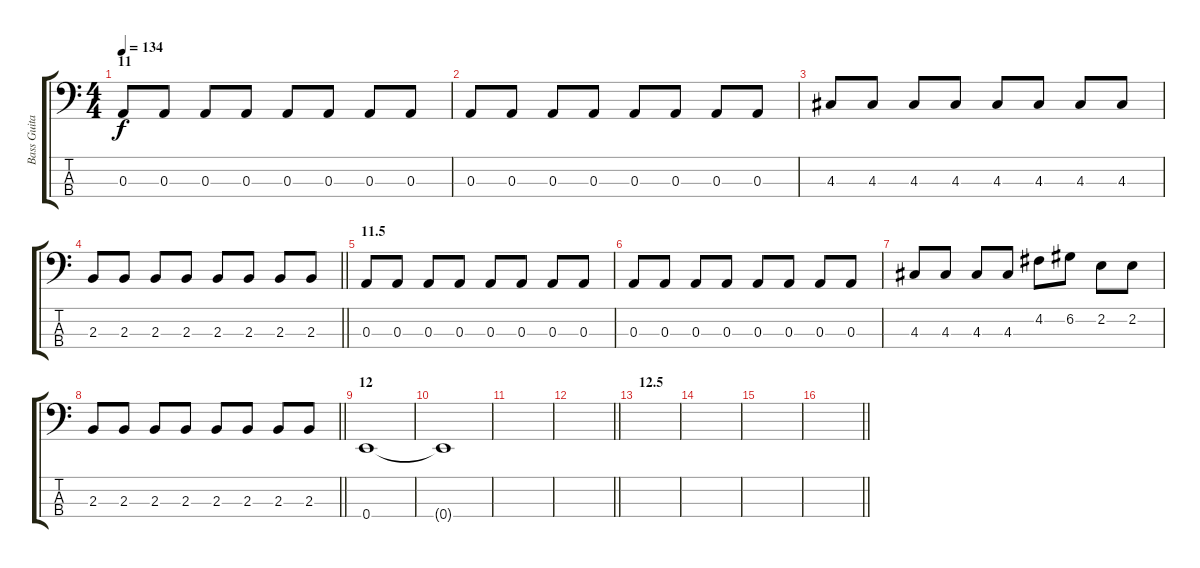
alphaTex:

\track ("Bass Guitar" "Bass Guita") {instrument electricbassfinger}
\staff {score tabs}
\tuning (G2 D2 A1 E1) {hide}
\ts (4 4)
\section ("" "11")
\tempo 134
\clef f4
\ks c
0.3.8{dy f} 0.3.8 0.3.8 0.3.8 0.3.8 0.3.8 0.3.8 0.3.8 |
0.3.8 0.3.8 0.3.8 0.3.8 0.3.8 0.3.8 0.3.8 0.3.8 |
4.3.8 4.3.8 4.3.8 4.3.8 4.3.8 4.3.8 4.3.8 4.3.8 |
\barLineRight lightlight
2.3.8 2.3.8 2.3.8 2.3.8 2.3.8 2.3.8 2.3.8 2.3.8 |
\section ("" "11.5")
0.3.8 0.3.8 0.3.8 0.3.8 0.3.8 0.3.8 0.3.8 0.3.8 |
0.3.8 0.3.8 0.3.8 0.3.8 0.3.8 0.3.8 0.3.8 0.3.8 |
4.3.8 4.3.8 4.3.8 4.3.8 4.2.8 6.2.8 2.2.8 2.2.8 |
\barLineRight lightlight
2.3.8 2.3.8 2.3.8 2.3.8 2.3.8 2.3.8 2.3.8 2.3.8 |
\section ("" "12")
0.4.1 |
0.4{t}.1 |
|
\barLineRight lightlight
|
\section ("" "12.5")
|
|
|
\barLineRight lightlight
